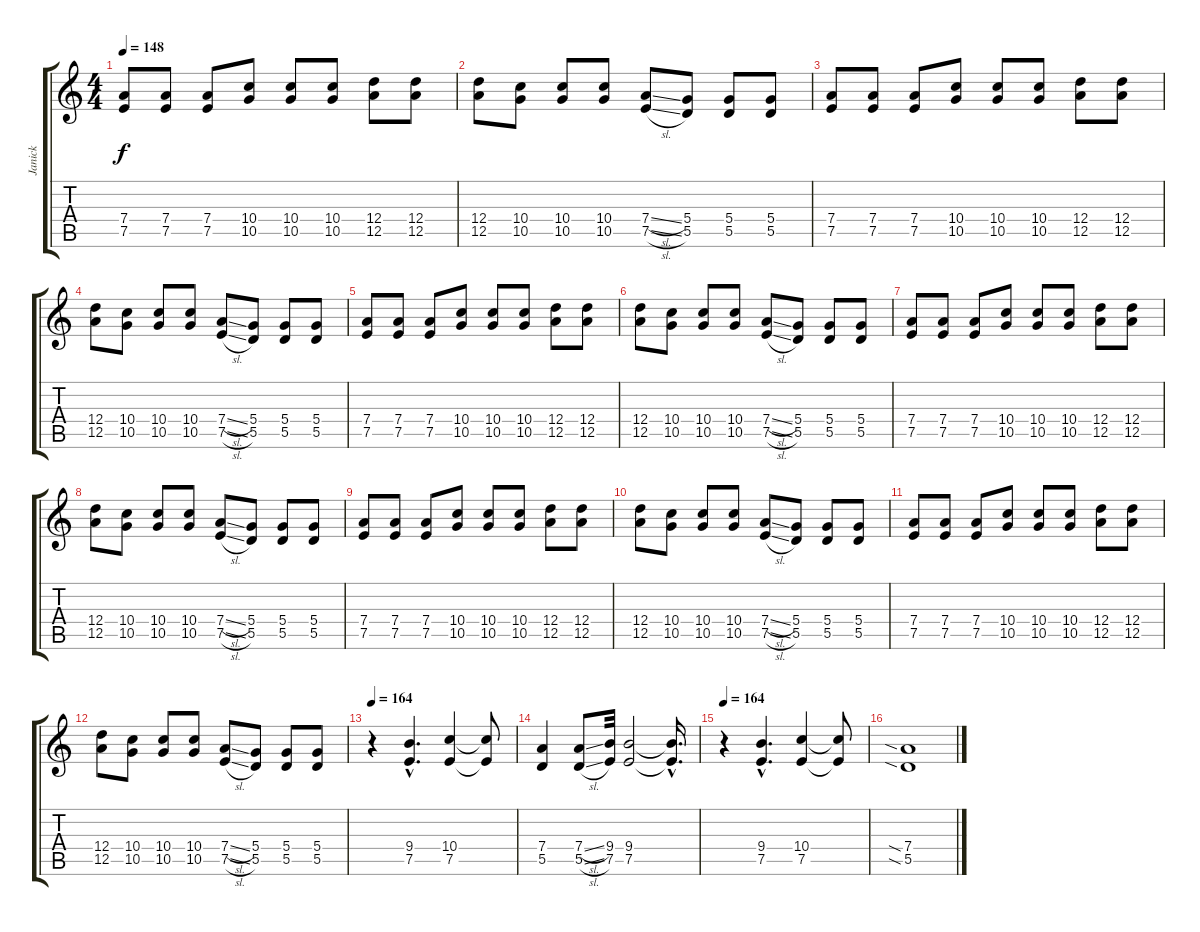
\track ("Janick" "Janick") {instrument overdrivenguitar}
\staff {score tabs}
\tuning (E4 B3 G3 D3 A2 E2) {hide}
\ts (4 4)
\tempo 148
\clef g2
\ks c
(7.4 7.5).8{dy f} (7.4 7.5).8 (7.4 7.5).8 (10.4 10.5).8 (10.4 10.5).8 (10.4 10.5).8 (12.4 12.5).8 (12.4 12.5).8 |
(12.4 12.5).8 (10.4 10.5).8 (10.4 10.5).8 (10.4 10.5).8 (7.4{sl} 7.5{sl}).8 (5.4 5.5).8 (5.4 5.5).8 (5.4 5.5).8 |
(7.4 7.5).8 (7.4 7.5).8 (7.4 7.5).8 (10.4 10.5).8 (10.4 10.5).8 (10.4 10.5).8 (12.4 12.5).8 (12.4 12.5).8 |
(12.4 12.5).8 (10.4 10.5).8 (10.4 10.5).8 (10.4 10.5).8 (7.4{sl} 7.5{sl}).8 (5.4 5.5).8 (5.4 5.5).8 (5.4 5.5).8 |
(7.4 7.5).8 (7.4 7.5).8 (7.4 7.5).8 (10.4 10.5).8 (10.4 10.5).8 (10.4 10.5).8 (12.4 12.5).8 (12.4 12.5).8 |
(12.4 12.5).8 (10.4 10.5).8 (10.4 10.5).8 (10.4 10.5).8 (7.4{sl} 7.5{sl}).8 (5.4 5.5).8 (5.4 5.5).8 (5.4 5.5).8 |
(7.4 7.5).8 (7.4 7.5).8 (7.4 7.5).8 (10.4 10.5).8 (10.4 10.5).8 (10.4 10.5).8 (12.4 12.5).8 (12.4 12.5).8 |
(12.4 12.5).8 (10.4 10.5).8 (10.4 10.5).8 (10.4 10.5).8 (7.4{sl} 7.5{sl}).8 (5.4 5.5).8 (5.4 5.5).8 (5.4 5.5).8 |
(7.4 7.5).8 (7.4 7.5).8 (7.4 7.5).8 (10.4 10.5).8 (10.4 10.5).8 (10.4 10.5).8 (12.4 12.5).8 (12.4 12.5).8 |
(12.4 12.5).8 (10.4 10.5).8 (10.4 10.5).8 (10.4 10.5).8 (7.4{sl} 7.5{sl}).8 (5.4 5.5).8 (5.4 5.5).8 (5.4 5.5).8 |
(7.4 7.5).8 (7.4 7.5).8 (7.4 7.5).8 (10.4 10.5).8 (10.4 10.5).8 (10.4 10.5).8 (12.4 12.5).8 (12.4 12.5).8 |
(12.4 12.5).8 (10.4 10.5).8 (10.4 10.5).8 (10.4 10.5).8 (7.4{sl} 7.5{sl}).8 (5.4 5.5).8 (5.4 5.5).8 (5.4 5.5).8 |
\tempo 164
r.4 (9.4{hac} 7.5{hac}).4{d} (10.4 7.5).4 (10.4{t} 7.5{t}).8 |
(7.4 5.5).4 (7.4{sl} 5.5{sl}).8 (9.4 7.5).32 (9.4 7.5).2 (9.4{hac t} 7.5{hac t}).16{d} |
\tempo 164
r.4 (9.4{hac} 7.5{hac}).4{d} (10.4 7.5).4 (10.4{t} 7.5{t}).8 |
(7.4{sia} 5.5{sia}).1
